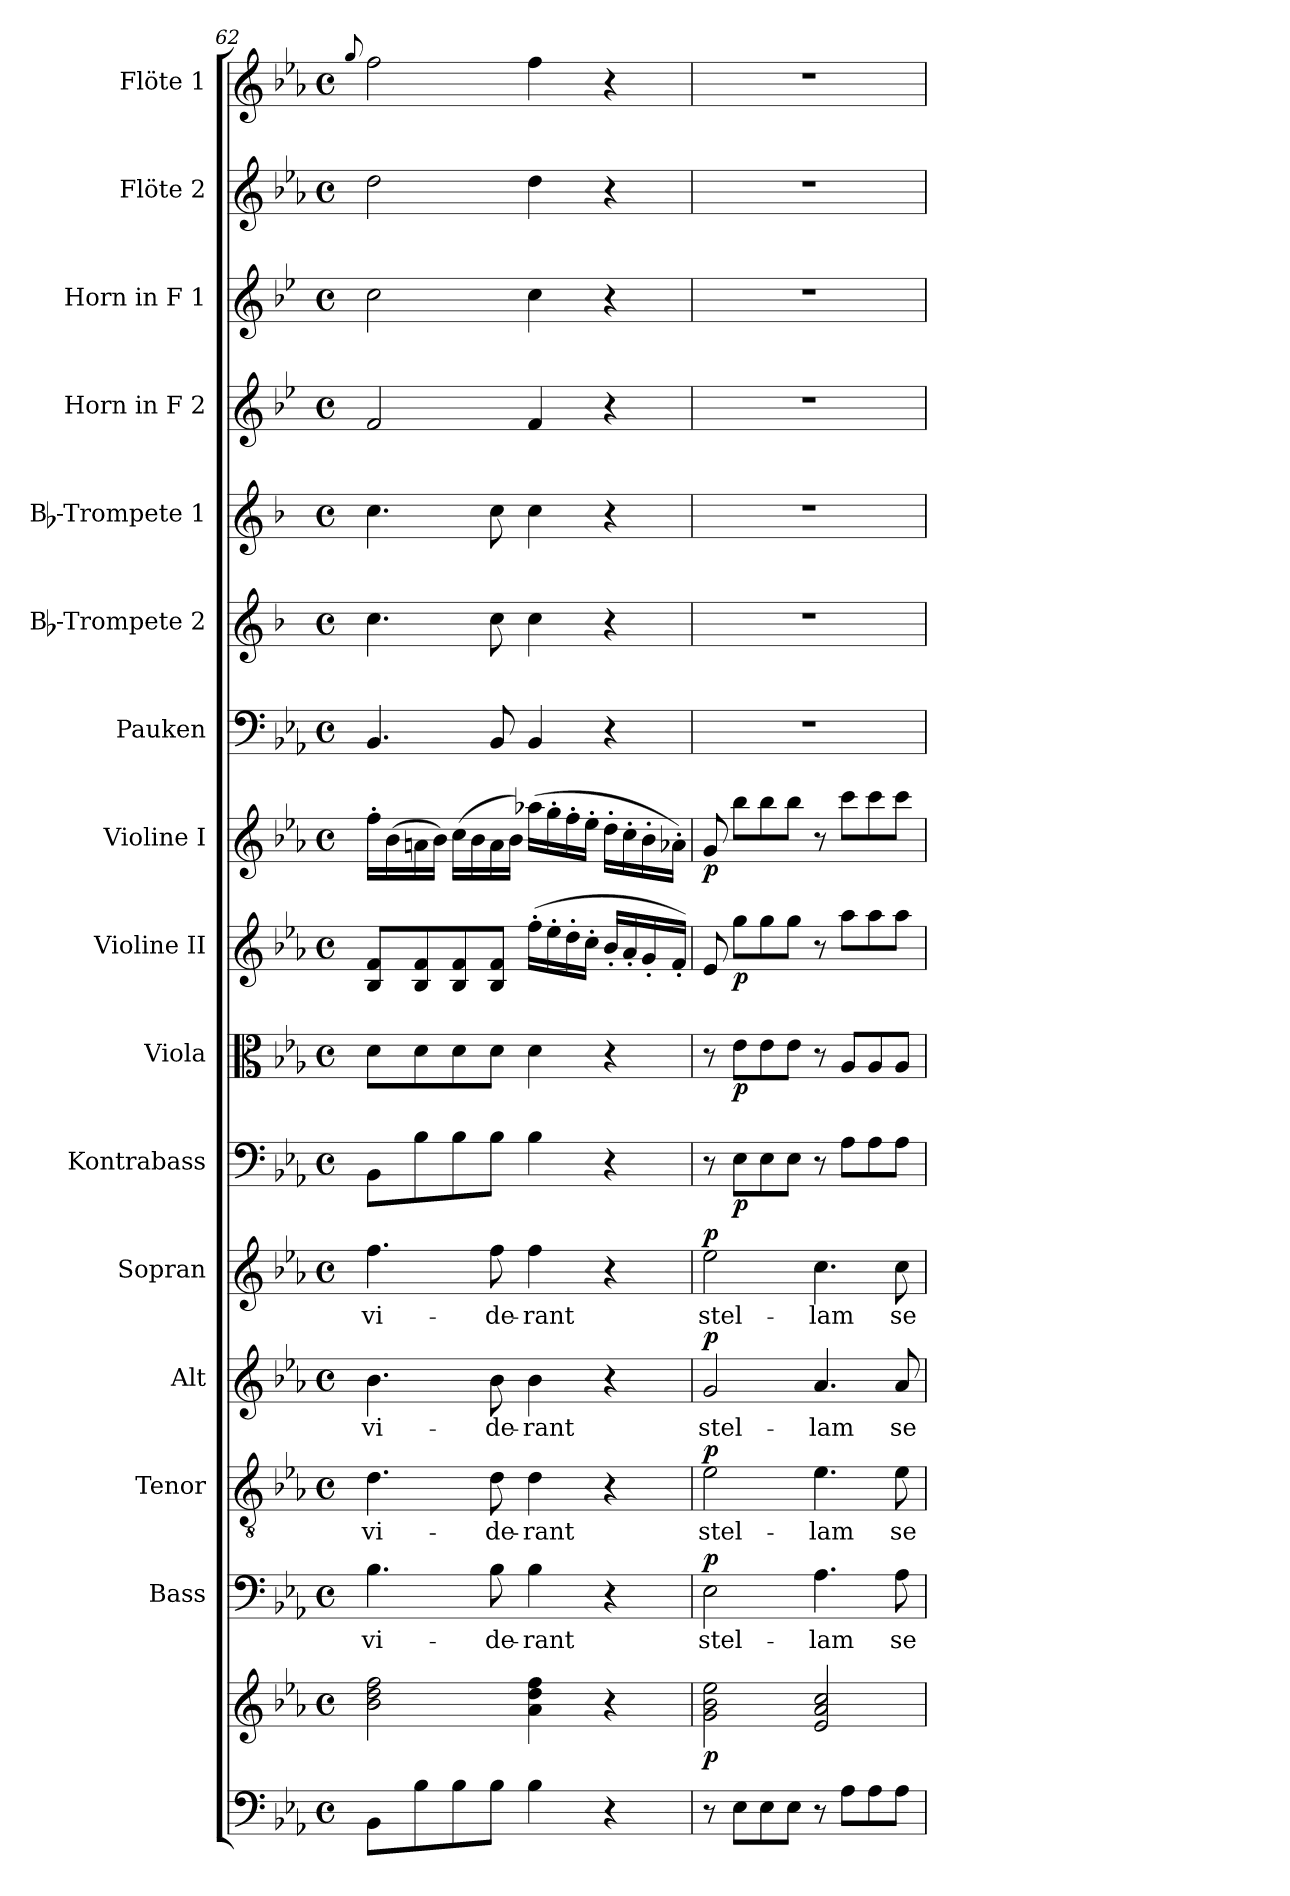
**kern	**kern	**dynam	**kern	**text	**dynam	**kern	**text	**dynam	**kern	**text	**dynam	**kern	**text	**dynam	**kern	**dynam	**kern	**dynam	**kern	**dynam	**kern	**dynam	**kern	**kern	**kern	**kern	**kern	**kern	**kern
*part16	*part16	*part16	*part15	*part15	*part15	*part14	*part14	*part14	*part13	*part13	*part13	*part12	*part12	*part12	*part11	*part11	*part10	*part10	*part9	*part9	*part8	*part8	*part7	*part6	*part5	*part4	*part3	*part2	*part1
*staff17	*staff16	*staff16/17	*staff15	*staff15	*staff15	*staff14	*staff14	*staff14	*staff13	*staff13	*staff13	*staff12	*staff12	*staff12	*staff11	*staff11	*staff10	*staff10	*staff9	*staff9	*staff8	*staff8	*staff7	*staff6	*staff5	*staff4	*staff3	*staff2	*staff1
*	*	*	*I"Bass	*	*	*I"Tenor	*	*	*I"Alt	*	*	*I"Sopran	*	*	*I"Kontrabass	*	*I"Viola	*	*I"Violine II	*	*I"Violine I	*	*I"Pauken	*I"Bb-Trompete 2	*I"Bb-Trompete 1	*I"Horn in F 2	*I"Horn in F 1	*I"Flöte 2	*I"Flöte 1
*	*	*	*I'B.	*	*	*I'T.	*	*	*I'A.	*	*	*I'S.	*	*	*I'Kb.	*	*I'Vla.	*	*I'Vl. II	*	*I'Vl. I	*	*I'Pk.	*I'Bb Trp. 2	*I'Bb Trp. 1	*	*	*I'Fl. 2	*I'Fl. 1
*clefF4	*clefG2	*	*clefF4	*	*	*clefGv2	*	*	*clefG2	*	*	*clefG2	*	*	*clefF4	*	*clefC3	*	*clefG2	*	*clefG2	*	*clefF4	*clefG2	*clefG2	*clefG2	*clefG2	*clefG2	*clefG2
*	*	*	*	*	*	*	*	*	*	*	*	*	*	*	*ITrd7c12	*	*	*	*	*	*	*	*	*ITrd1c2	*ITrd1c2	*ITrd4c7	*ITrd4c7	*	*
*k[b-e-a-]	*k[b-e-a-]	*	*k[b-e-a-]	*	*	*k[b-e-a-]	*	*	*k[b-e-a-]	*	*	*k[b-e-a-]	*	*	*k[b-e-a-]	*	*k[b-e-a-]	*	*k[b-e-a-]	*	*k[b-e-a-]	*	*k[b-e-a-]	*k[b-e-a-]	*k[b-e-a-]	*k[b-e-a-]	*k[b-e-a-]	*k[b-e-a-]	*k[b-e-a-]
*E-:	*E-:	*	*E-:	*	*	*E-:	*	*	*E-:	*	*	*E-:	*	*	*E-:	*	*E-:	*	*E-:	*	*E-:	*	*E-:	*E-:	*E-:	*E-:	*E-:	*E-:	*E-:
*M4/4	*M4/4	*	*M4/4	*	*	*M4/4	*	*	*M4/4	*	*	*M4/4	*	*	*M4/4	*	*M4/4	*	*M4/4	*	*M4/4	*	*M4/4	*M4/4	*M4/4	*M4/4	*M4/4	*M4/4	*M4/4
*met(c)	*met(c)	*	*met(c)	*	*	*met(c)	*	*	*met(c)	*	*	*met(c)	*	*	*met(c)	*	*met(c)	*	*met(c)	*	*met(c)	*	*met(c)	*met(c)	*met(c)	*met(c)	*met(c)	*met(c)	*met(c)
=62	=62	=62	=62	=62	=62	=62	=62	=62	=62	=62	=62	=62	=62	=62	=62	=62	=62	=62	=62	=62	=62	=62	=62	=62	=62	=62	=62	=62	=62
.	.	.	.	.	.	.	.	.	.	.	.	.	.	.	.	.	.	.	.	.	.	.	.	.	.	.	.	.	8qqgg/
!	!	!	!	!LO:LY:b	!	!	!LO:LY:b	!	!	!LO:LY:b	!	!	!LO:LY:b	!	!	!	!	!	!	!	!	!	!	!	!	!	!	!	!
8BB-\L	2b-\ 2dd\ 2ff\	.	4.B-\	vi-	.	4.d\	vi-	.	4.b-\	vi-	.	4.ff\	vi-	.	8BBB-\L	.	8d\L	.	8B-/ 8f/L	.	16ff'>\LL	.	4.BB-/	4.b-\	4.b-\	2B-/	2f\	2dd\	2ff\
.	.	.	.	.	.	.	.	.	.	.	.	.	.	.	.	.	.	.	.	.	(>16b-\	.	.	.	.	.	.	.	.
8B-\	.	.	.	.	.	.	.	.	.	.	.	.	.	.	8BB-\	.	8d\	.	8B-/ 8f/	.	16an\	.	.	.	.	.	.	.	.
.	.	.	.	.	.	.	.	.	.	.	.	.	.	.	.	.	.	.	.	.	16b-\JJ)	.	.	.	.	.	.	.	.
8B-\	.	.	.	.	.	.	.	.	.	.	.	.	.	.	8BB-\	.	8d\	.	8B-/ 8f/	.	(>16cc\LL	.	.	.	.	.	.	.	.
.	.	.	.	.	.	.	.	.	.	.	.	.	.	.	.	.	.	.	.	.	16b-\	.	.	.	.	.	.	.	.
!	!	!	!	!LO:LY:b	!	!	!LO:LY:b	!	!	!LO:LY:b	!	!	!LO:LY:b	!	!	!	!	!	!	!	!	!	!	!	!	!	!	!	!
8B-\J	.	.	8B-\	-de-	.	8d\	-de-	.	8b-\	-de-	.	8ff\	-de-	.	8BB-\J	.	8d\J	.	8B-/ 8f/J	.	16a\	.	8BB-/	8b-\	8b-\	.	.	.	.
.	.	.	.	.	.	.	.	.	.	.	.	.	.	.	.	.	.	.	.	.	16b-\JJ)	.	.	.	.	.	.	.	.
!	!	!	!	!LO:LY:b	!	!	!LO:LY:b	!	!	!LO:LY:b	!	!	!LO:LY:b	!	!	!	!	!	!	!	!	!	!	!	!	!	!	!	!
4B-\	4a-\ 4dd\ 4ff\	.	4B-\	-rant	.	4d\	-rant	.	4b-\	-rant	.	4ff\	-rant	.	4BB-\	.	4d\	.	(>16ff'>\LL	.	(>16aa-X\LL	.	4BB-/	4b-\	4b-\	4B-/	4f\	4dd\	4ff\
.	.	.	.	.	.	.	.	.	.	.	.	.	.	.	.	.	.	.	16ee-'>\	.	16gg'>\	.	.	.	.	.	.	.	.
.	.	.	.	.	.	.	.	.	.	.	.	.	.	.	.	.	.	.	16dd'>\	.	16ff'>\	.	.	.	.	.	.	.	.
.	.	.	.	.	.	.	.	.	.	.	.	.	.	.	.	.	.	.	16cc'>\JJ	.	16ee-'>\JJ	.	.	.	.	.	.	.	.
4r	4r	.	4r	.	.	4r	.	.	4r	.	.	4r	.	.	4r	.	4r	.	16b-'</LL	.	16dd'>\LL	.	4r	4r	4r	4r	4r	4r	4r
.	.	.	.	.	.	.	.	.	.	.	.	.	.	.	.	.	.	.	16a-'</	.	16cc'>\	.	.	.	.	.	.	.	.
.	.	.	.	.	.	.	.	.	.	.	.	.	.	.	.	.	.	.	16g'</	.	16b-'>\	.	.	.	.	.	.	.	.
.	.	.	.	.	.	.	.	.	.	.	.	.	.	.	.	.	.	.	16f'</JJ)	.	16a-X'>\JJ)	.	.	.	.	.	.	.	.
=63	=63	=63	=63	=63	=63	=63	=63	=63	=63	=63	=63	=63	=63	=63	=63	=63	=63	=63	=63	=63	=63	=63	=63	=63	=63	=63	=63	=63	=63
!	!	!LO:DY:b	!	!LO:LY:b	!LO:DY:a	!	!LO:LY:b	!LO:DY:a	!	!LO:LY:b	!LO:DY:a	!	!LO:LY:b	!LO:DY:a	!	!	!	!	!	!	!	!LO:DY:b	!	!	!	!	!	!	!
8r	2g\ 2b-\ 2ee-\	p	2E-\	stel-	p	2e-\	stel-	p	2g/	stel-	p	2ee-\	stel-	p	8r	.	8r	.	8e-/	.	8g/	p	1r	1r	1r	1r	1r	1r	1r
!	!	!	!	!	!	!	!	!	!	!	!	!	!	!	!	!LO:DY:b	!	!LO:DY:b	!	!LO:DY:b	!	!	!	!	!	!	!	!	!
8E-\L	.	.	.	.	.	.	.	.	.	.	.	.	.	.	8EE-\L	p	8e-\L	p	8gg\L	p	8bb-\L	.	.	.	.	.	.	.	.
8E-\	.	.	.	.	.	.	.	.	.	.	.	.	.	.	8EE-\	.	8e-\	.	8gg\	.	8bb-\	.	.	.	.	.	.	.	.
8E-\J	.	.	.	.	.	.	.	.	.	.	.	.	.	.	8EE-\J	.	8e-\J	.	8gg\J	.	8bb-\J	.	.	.	.	.	.	.	.
!	!	!	!	!LO:LY:b	!	!	!LO:LY:b	!	!	!LO:LY:b	!	!	!LO:LY:b	!	!	!	!	!	!	!	!	!	!	!	!	!	!	!	!
8r	2e-/ 2a-/ 2cc/	.	4.A-\	-lam	.	4.e-\	-lam	.	4.a-/	-lam	.	4.cc\	-lam	.	8r	.	8r	.	8r	.	8r	.	.	.	.	.	.	.	.
8A-\L	.	.	.	.	.	.	.	.	.	.	.	.	.	.	8AA-\L	.	8A-/L	.	8aa-\L	.	8ccc\L	.	.	.	.	.	.	.	.
8A-\	.	.	.	.	.	.	.	.	.	.	.	.	.	.	8AA-\	.	8A-/	.	8aa-\	.	8ccc\	.	.	.	.	.	.	.	.
!	!	!	!	!LO:LY:b	!	!	!LO:LY:b	!	!	!LO:LY:b	!	!	!LO:LY:b	!	!	!	!	!	!	!	!	!	!	!	!	!	!	!	!
8A-\J	.	.	8A-\	se-	.	8e-\	se-	.	8a-/	se-	.	8cc\	se-	.	8AA-\J	.	8A-/J	.	8aa-\J	.	8ccc\J	.	.	.	.	.	.	.	.
=	=	=	=	=	=	=	=	=	=	=	=	=	=	=	=	=	=	=	=	=	=	=	=	=	=	=	=	=	=
*-	*-	*-	*-	*-	*-	*-	*-	*-	*-	*-	*-	*-	*-	*-	*-	*-	*-	*-	*-	*-	*-	*-	*-	*-	*-	*-	*-	*-	*-
